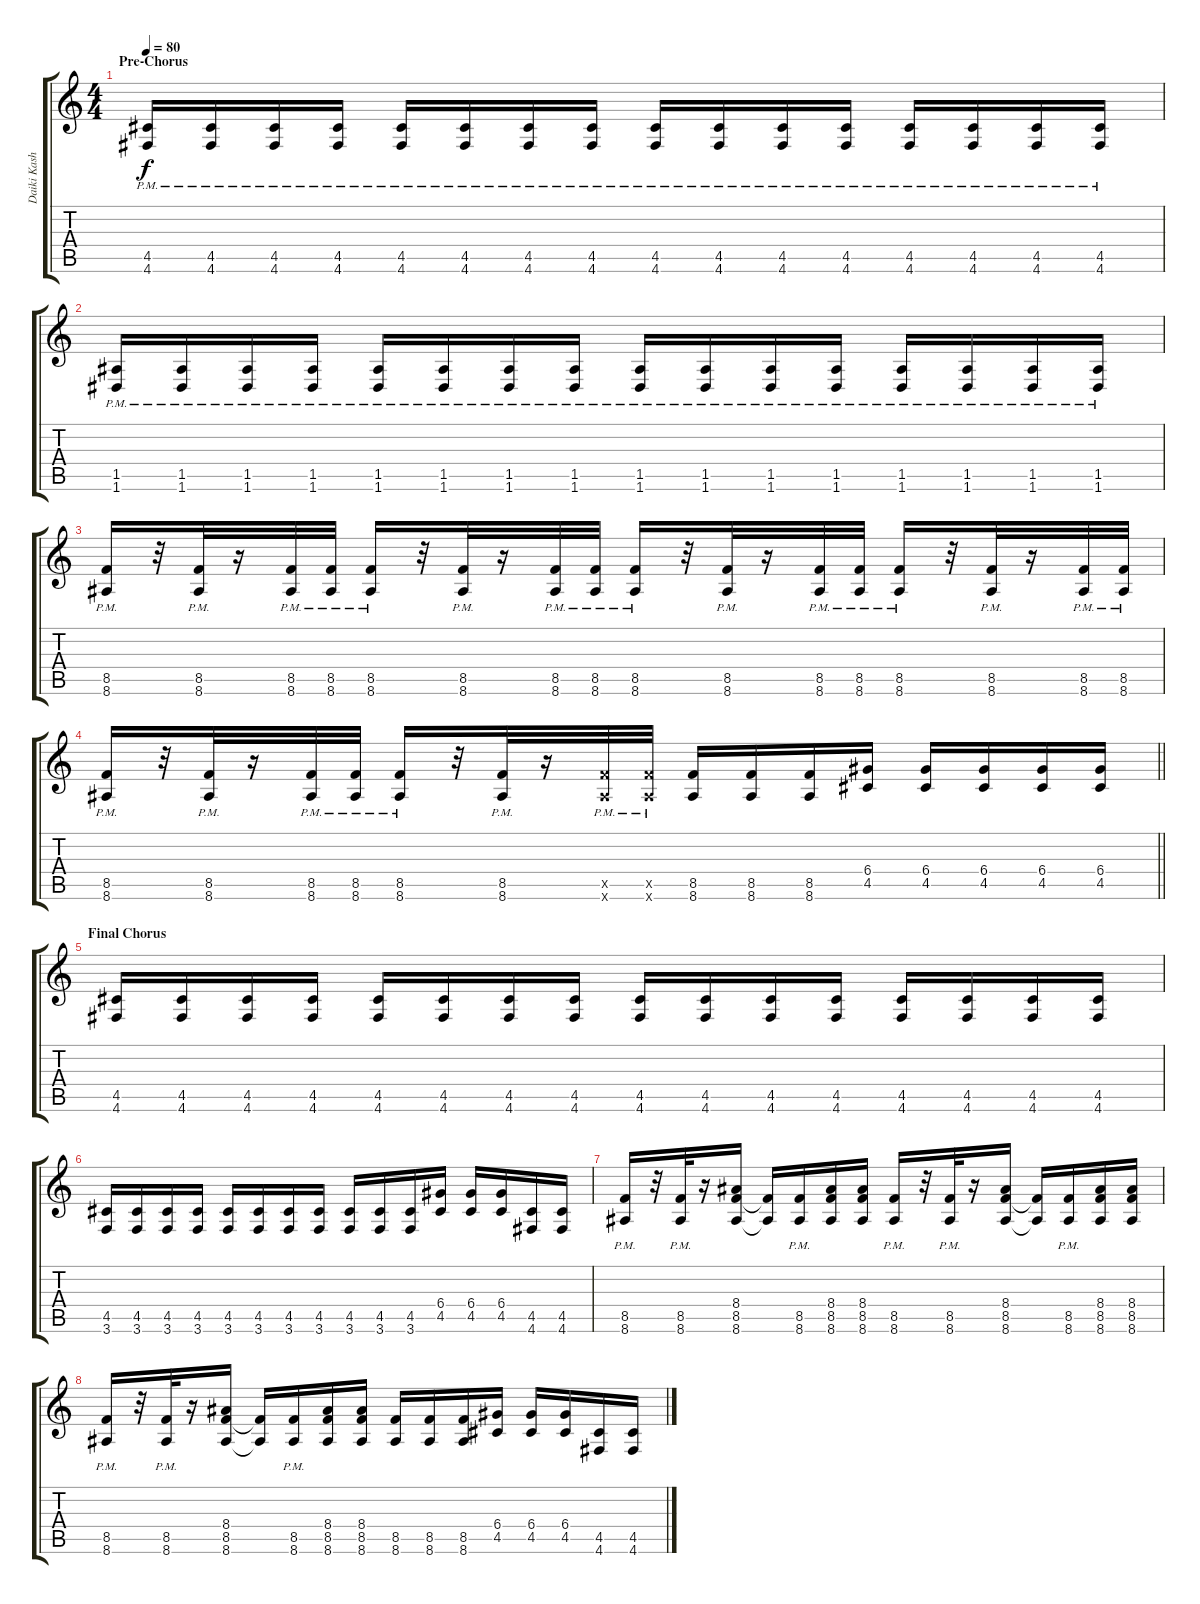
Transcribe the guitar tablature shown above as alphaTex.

\track ("Daiki Kasho (Guitar 1)" "Daiki Kash") {instrument distortionguitar}
\staff {score tabs}
\tuning (E4 B3 G3 D3 A2 D2) {hide}
\ts (4 4)
\section ("" "Pre-Chorus")
\tempo 80
\clef g2
\ks c
(4.5{pm} 4.6{pm}).16{dy f} (4.5{pm} 4.6{pm}).16 (4.5{pm} 4.6{pm}).16 (4.5{pm} 4.6{pm}).16 (4.5{pm} 4.6{pm}).16 (4.5{pm} 4.6{pm}).16 (4.5{pm} 4.6{pm}).16 (4.5{pm} 4.6{pm}).16 (4.5{pm} 4.6{pm}).16 (4.5{pm} 4.6{pm}).16 (4.5{pm} 4.6{pm}).16 (4.5{pm} 4.6{pm}).16 (4.5{pm} 4.6{pm}).16 (4.5{pm} 4.6{pm}).16 (4.5{pm} 4.6{pm}).16 (4.5{pm} 4.6{pm}).16 |
(1.5{pm} 1.6{pm}).16 (1.5{pm} 1.6{pm}).16 (1.5{pm} 1.6{pm}).16 (1.5{pm} 1.6{pm}).16 (1.5{pm} 1.6{pm}).16 (1.5{pm} 1.6{pm}).16 (1.5{pm} 1.6{pm}).16 (1.5{pm} 1.6{pm}).16 (1.5{pm} 1.6{pm}).16 (1.5{pm} 1.6{pm}).16 (1.5{pm} 1.6{pm}).16 (1.5{pm} 1.6{pm}).16 (1.5{pm} 1.6{pm}).16 (1.5{pm} 1.6{pm}).16 (1.5{pm} 1.6{pm}).16 (1.5{pm} 1.6{pm}).16 |
(8.5{pm} 8.6).16 r.32 (8.5{pm} 8.6).32 r.16 (8.5{pm} 8.6).32 (8.5{pm} 8.6{pm}).32 (8.5{pm} 8.6).16 r.32 (8.5{pm} 8.6).32 r.16 (8.5{pm} 8.6).32 (8.5{pm} 8.6{pm}).32 (8.5{pm} 8.6).16 r.32 (8.5{pm} 8.6).32 r.16 (8.5{pm} 8.6).32 (8.5{pm} 8.6{pm}).32 (8.5{pm} 8.6).16 r.32 (8.5{pm} 8.6{pm}).32 r.16 (8.5{pm} 8.6{pm}).32 (8.5{pm} 8.6{pm}).32 |
\barLineRight lightlight
(8.5{pm} 8.6).16 r.32 (8.5{pm} 8.6).32 r.16 (8.5{pm} 8.6).32 (8.5{pm} 8.6{pm}).32 (8.5{pm} 8.6).16 r.32 (8.5{pm} 8.6).32 r.16 (8.5{pm x} 8.6{x}).32 (8.5{pm x} 8.6{pm x}).32 (8.5 8.6).16 (8.5 8.6).16 (8.5 8.6).16 (6.4 4.5).16 (6.4 4.5).16 (6.4 4.5).16 (6.4 4.5).16 (6.4 4.5).16 |
\section ("" "Final Chorus")
(4.5 4.6).16 (4.5 4.6).16 (4.5 4.6).16 (4.5 4.6).16 (4.5 4.6).16 (4.5 4.6).16 (4.5 4.6).16 (4.5 4.6).16 (4.5 4.6).16 (4.5 4.6).16 (4.5 4.6).16 (4.5 4.6).16 (4.5 4.6).16 (4.5 4.6).16 (4.5 4.6).16 (4.5 4.6).16 |
(4.5 3.6).16 (4.5 3.6).16 (4.5 3.6).16 (4.5 3.6).16 (4.5 3.6).16 (4.5 3.6).16 (4.5 3.6).16 (4.5 3.6).16 (4.5 3.6).16 (4.5 3.6).16 (4.5 3.6).16 (6.4 4.5).16 (6.4 4.5).16 (6.4 4.5).16 (4.5 4.6).16 (4.5 4.6).16 |
(8.5{pm} 8.6).16 r.32 (8.5{pm} 8.6).32 r.16 (8.4 8.5 8.6).16 (8.5{t} 8.6{t}).16 (8.5{pm} 8.6{pm}).16 (8.4 8.5 8.6).16 (8.4 8.5 8.6).16 (8.5{pm} 8.6).16 r.32 (8.5{pm} 8.6).32 r.16 (8.4 8.5 8.6).16 (8.5{t} 8.6{t}).16 (8.5{pm} 8.6{pm}).16 (8.4 8.5 8.6).16 (8.4 8.5 8.6).16 |
(8.5{pm} 8.6).16 r.32 (8.5{pm} 8.6).32 r.16 (8.4 8.5 8.6).16 (8.5{t} 8.6{t}).16 (8.5{pm} 8.6{pm}).16 (8.4 8.5 8.6).16 (8.4 8.5 8.6).16 (8.5 8.6).16 (8.5 8.6).16 (8.5 8.6).16 (6.4 4.5).16 (6.4 4.5).16 (6.4 4.5).16 (4.5 4.6).16 (4.5 4.6).16
